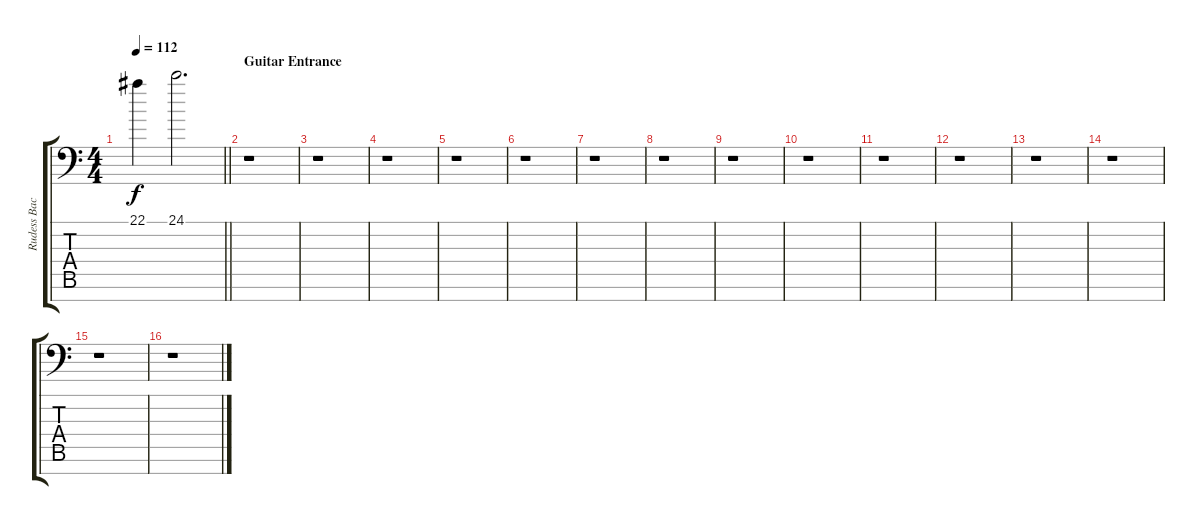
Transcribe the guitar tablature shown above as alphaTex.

\track ("Rudess Backup" "Rudess Bac") {instrument acousticgrandpiano}
\staff {score tabs}
\tuning (C4 G3 Eb3 Bb2 F2 C2 C-1) {hide}
\ts (4 4)
\tempo 112
\clef f4
\barLineRight lightlight
\ks c
22.1{t}.4{dy f} 24.1.2{d} |
\section ("" "Guitar Entrance")
r.1 |
r.1 |
r.1 |
r.1 |
r.1 |
r.1 |
r.1 |
r.1 |
r.1 |
r.1 |
r.1 |
r.1 |
r.1 |
r.1 |
r.1
